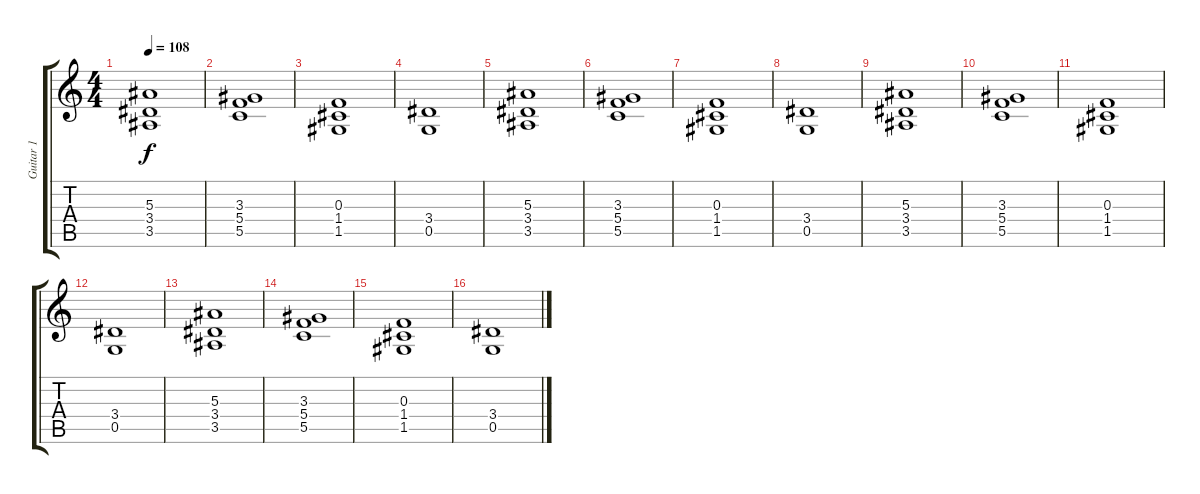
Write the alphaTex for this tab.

\track ("Guitar 1" "Guitar 1") {instrument distortionguitar}
\staff {score tabs}
\tuning (D4 A3 F3 C3 G2 C2) {hide}
\ts (4 4)
\tempo 108
\clef g2
\ks c
(5.3 3.4 3.5).1{dy f} |
(3.3 5.4 5.5).1 |
(0.3 1.4 1.5).1 |
(3.4 0.5).1 |
(5.3 3.4 3.5).1 |
(3.3 5.4 5.5).1 |
(0.3 1.4 1.5).1 |
(3.4 0.5).1 |
(5.3 3.4 3.5).1 |
(3.3 5.4 5.5).1 |
(0.3 1.4 1.5).1 |
(3.4 0.5).1 |
(5.3 3.4 3.5).1 |
(3.3 5.4 5.5).1 |
(0.3 1.4 1.5).1 |
(3.4 0.5).1
